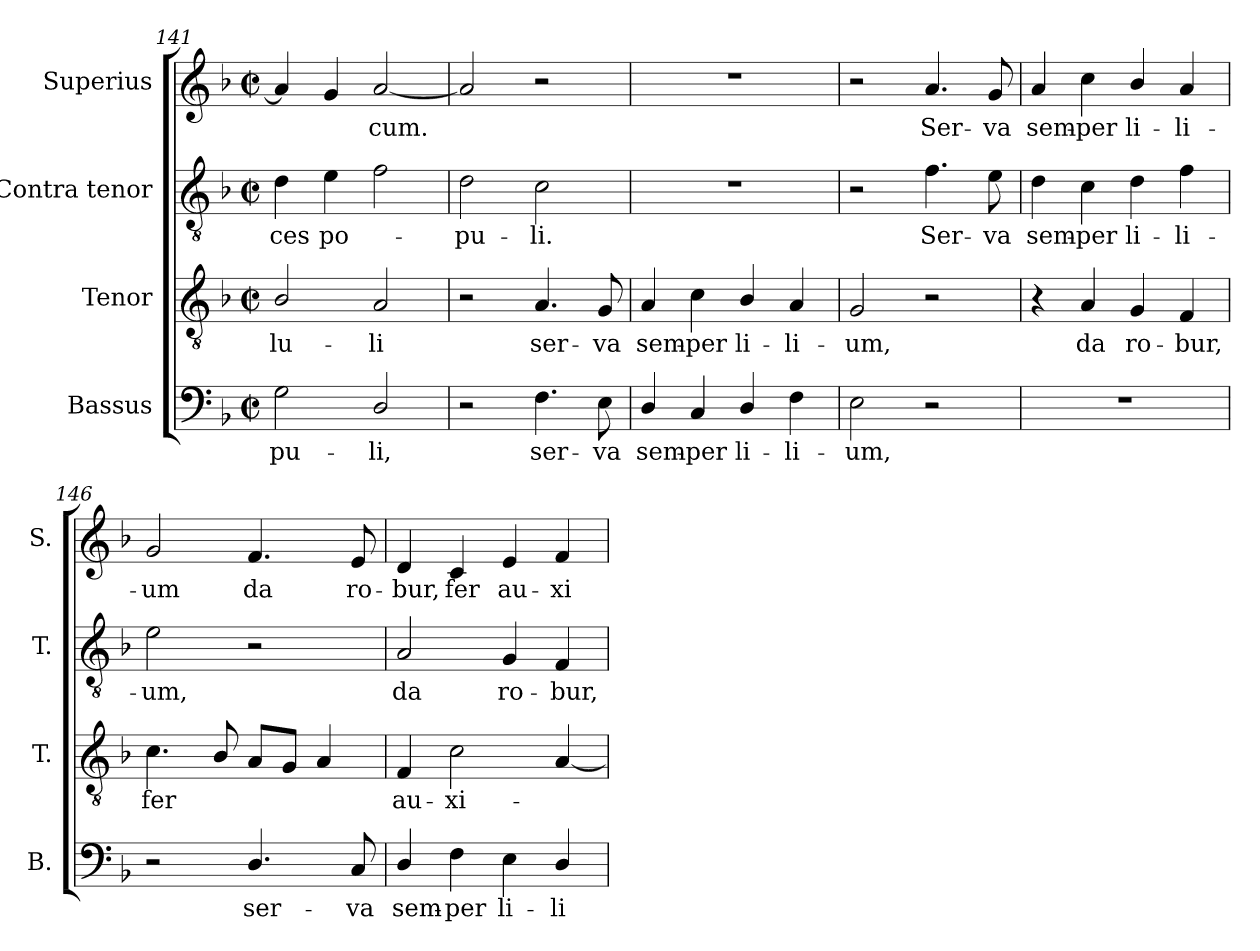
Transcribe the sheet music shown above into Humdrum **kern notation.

**kern	**text	**kern	**text	**kern	**text	**kern	**text
*part4	*part4	*part3	*part3	*part2	*part2	*part1	*part1
*staff4	*staff4	*staff3	*staff3	*staff2	*staff2	*staff1	*staff1
*I"Bassus	*	*I"Tenor	*	*I"Contra tenor	*	*I"Superius	*
*I'B.	*	*I'T.	*	*I'T.	*	*I'S.	*
*clefF4	*	*clefGv2	*	*clefGv2	*	*clefG2	*
*	*	*ITrd7c12	*	*ITrd7c12	*	*	*
*k[b-]	*	*k[b-]	*	*k[b-]	*	*k[b-]	*
*F:	*	*F:	*	*F:	*	*F:	*
*M2/2	*	*M2/2	*	*M2/2	*	*M2/2	*
*met(c|)	*	*met(c|)	*	*met(c|)	*	*met(c|)	*
=141	=141	=141	=141	=141	=141	=141	=141
!	!LO:LY:b:color=#000000	!	!	!	!	!	!
!	!	!	!LO:LY:b:color=#000000	!	!	!	!
!	!	!	!	!	!LO:LY:b:color=#000000	!	!
2Gi\	-pu-	2BB-i/	-lu-	4Di\	-ces	4ai/]	.
!	!	!	!	!	!LO:LY:b:color=#000000	!	!
.	.	.	.	4Ei\	po-	4gi/	.
!	!LO:LY:b:color=#000000	!	!	!	!	!	!
!	!	!	!LO:LY:b:color=#000000	!	!	!	!
!	!	!	!	!	!	!	!LO:LY:b:color=#000000
2Di/	-li,	2AAi/	-li	2Fi\	.	[2ai/	-cum.
=142	=142	=142	=142	=142	=142	=142	=142
!	!	!	!	!	!LO:LY:b:color=#000000	!	!
2r	.	2r	.	2Di\	-pu-	2ai/]	.
!	!LO:LY:b:color=#000000	!	!	!	!	!	!
!	!	!	!LO:LY:b:color=#000000	!	!	!	!
!	!	!	!	!	!LO:LY:b:color=#000000	!	!
4.Fi\	ser-	4.AAi/	ser-	2Ci\	-li.	2r	.
!	!LO:LY:b:color=#000000	!	!	!	!	!	!
!	!	!	!LO:LY:b:color=#000000	!	!	!	!
8Ei\	-va	8GGi/	-va	.	.	.	.
=143	=143	=143	=143	=143	=143	=143	=143
!	!LO:LY:b:color=#000000	!	!	!	!	!	!
!	!	!	!LO:LY:b:color=#000000	!	!	!	!
4Di/	sem-	4AAi/	sem-	1r	.	1r	.
!	!LO:LY:b:color=#000000	!	!	!	!	!	!
!	!	!	!LO:LY:b:color=#000000	!	!	!	!
4Ci/	-per	4Ci\	-per	.	.	.	.
!	!LO:LY:b:color=#000000	!	!	!	!	!	!
!	!	!	!LO:LY:b:color=#000000	!	!	!	!
4Di/	li-	4BB-i/	li-	.	.	.	.
!	!LO:LY:b:color=#000000	!	!	!	!	!	!
!	!	!	!LO:LY:b:color=#000000	!	!	!	!
4Fi\	-li-	4AAi/	-li-	.	.	.	.
!!LO:LB:g=z
=144	=144	=144	=144	=144	=144	=144	=144
!	!LO:LY:b:color=#000000	!	!	!	!	!	!
!	!	!	!LO:LY:b:color=#000000	!	!	!	!
2Ei\	-um,	2GGi/	-um,	2r	.	2r	.
!	!	!	!	!	!LO:LY:b:color=#000000	!	!
!	!	!	!	!	!	!	!LO:LY:b:color=#000000
2r	.	2r	.	4.Fi\	Ser-	4.ai/	Ser-
!	!	!	!	!	!LO:LY:b:color=#000000	!	!
!	!	!	!	!	!	!	!LO:LY:b:color=#000000
.	.	.	.	8Ei\	-va	8gi/	-va
=145	=145	=145	=145	=145	=145	=145	=145
!	!	!	!	!	!LO:LY:b:color=#000000	!	!
!	!	!	!	!	!	!	!LO:LY:b:color=#000000
1r	.	4r	.	4Di\	sem-	4ai/	sem-
!	!	!	!LO:LY:b:color=#000000	!	!	!	!
!	!	!	!	!	!LO:LY:b:color=#000000	!	!
!	!	!	!	!	!	!	!LO:LY:b:color=#000000
.	.	4AAi/	da	4Ci\	-per	4cci\	-per
!	!	!	!LO:LY:b:color=#000000	!	!	!	!
!	!	!	!	!	!LO:LY:b:color=#000000	!	!
!	!	!	!	!	!	!	!LO:LY:b:color=#000000
.	.	4GGi/	ro-	4Di\	li-	4b-i/	li-
!	!	!	!LO:LY:b:color=#000000	!	!	!	!
!	!	!	!	!	!LO:LY:b:color=#000000	!	!
!	!	!	!	!	!	!	!LO:LY:b:color=#000000
.	.	4FFi/	-bur,	4Fi\	-li-	4ai/	-li-
=146	=146	=146	=146	=146	=146	=146	=146
!	!	!	!LO:LY:b:color=#000000	!	!	!	!
!	!	!	!	!	!LO:LY:b:color=#000000	!	!
!	!	!	!	!	!	!	!LO:LY:b:color=#000000
2r	.	4.Ci\	fer	2Ei\	-um,	2gi/	-um
.	.	8BB-i/	.	.	.	.	.
!	!LO:LY:b:color=#000000	!	!	!	!	!	!
!	!	!	!	!	!	!	!LO:LY:b:color=#000000
4.Di/	ser-	8AAi/L	.	2r	.	4.fi/	da
.	.	8GGi/J	.	.	.	.	.
.	.	4AAi/	.	.	.	.	.
!	!LO:LY:b:color=#000000	!	!	!	!	!	!
!	!	!	!	!	!	!	!LO:LY:b:color=#000000
8Ci/	-va	.	.	.	.	8ei/	ro-
=147	=147	=147	=147	=147	=147	=147	=147
!	!LO:LY:b:color=#000000	!	!	!	!	!	!
!	!	!	!LO:LY:b:color=#000000	!	!	!	!
!	!	!	!	!	!LO:LY:b:color=#000000	!	!
!	!	!	!	!	!	!	!LO:LY:b:color=#000000
4Di/	sem-	4FFi/	au-	2AAi/	da	4di/	-bur,
!	!LO:LY:b:color=#000000	!	!	!	!	!	!
!	!	!	!LO:LY:b:color=#000000	!	!	!	!
!	!	!	!	!	!	!	!LO:LY:b:color=#000000
4Fi\	-per	2Ci\	-xi-	.	.	4ci/	fer
!	!LO:LY:b:color=#000000	!	!	!	!	!	!
!	!	!	!	!	!LO:LY:b:color=#000000	!	!
!	!	!	!	!	!	!	!LO:LY:b:color=#000000
4Ei\	li-	.	.	4GGi/	ro-	4ei/	au-
!	!LO:LY:b:color=#000000	!	!	!	!	!	!
!	!	!	!	!	!LO:LY:b:color=#000000	!	!
!	!	!	!	!	!	!	!LO:LY:b:color=#000000
4Di/	-li-	[4AAi/	.	4FFi/	-bur,	4fi/	-xi-
=	=	=	=	=	=	=	=
*-	*-	*-	*-	*-	*-	*-	*-
